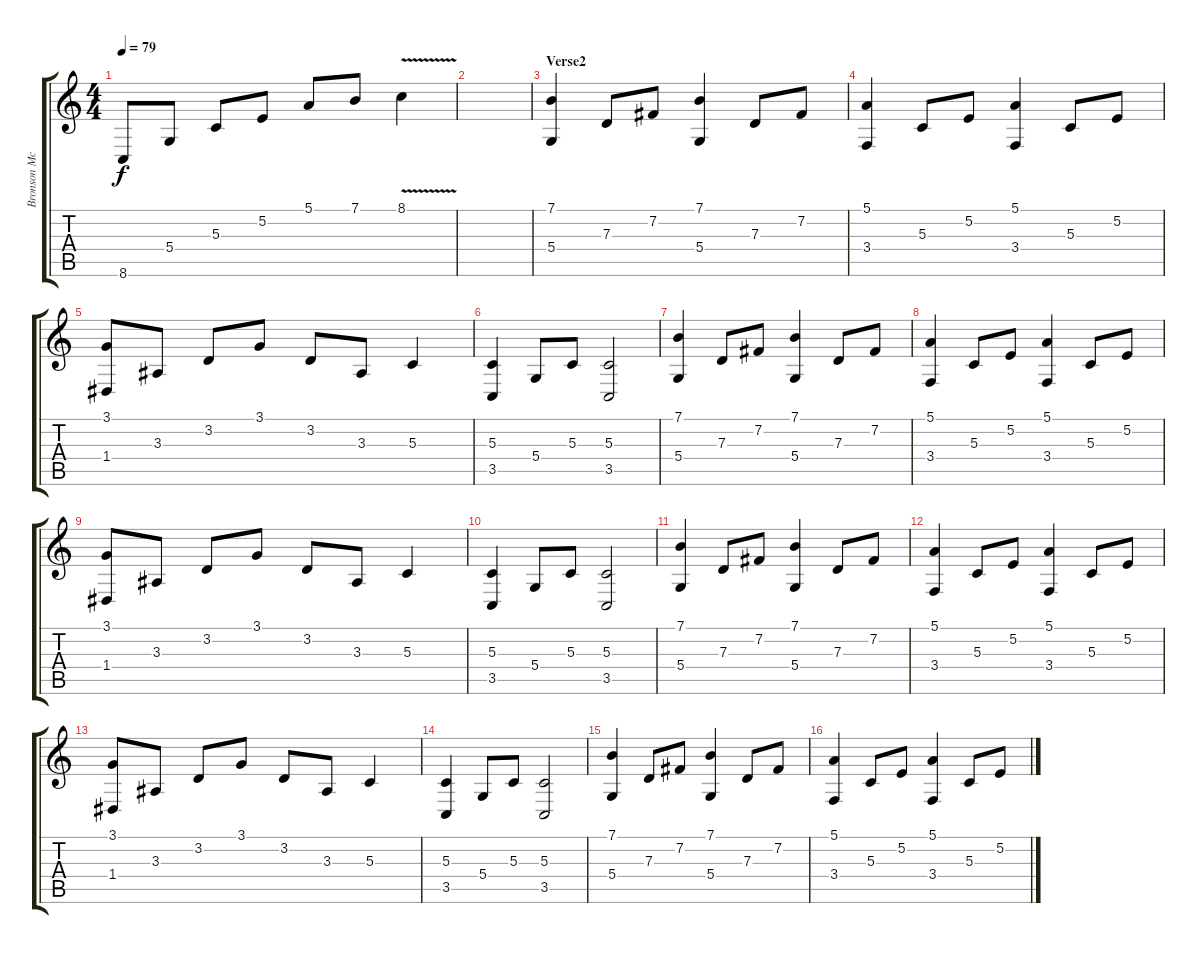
\track ("Bronson McDowall (Piano)* (See f5)" "Bronson Mc") {instrument electricgrandpiano}
\staff {score tabs}
\tuning (E4 B3 G3 D3 A2 E2) {hide}
\ts (4 4)
\tempo 79
\clef g2
\ks c
8.6.8{dy f} 5.4.8 5.3.8 5.2.8 5.1.8 7.1.8 8.1{v}.4 |
|
\section ("" "Verse2")
(7.1 5.4).4 7.3.8 7.2.8 (7.1 5.4).4 7.3.8 7.2.8 |
(5.1 3.4).4 5.3.8 5.2.8 (5.1 3.4).4 5.3.8 5.2.8 |
(3.1 1.4).8 3.3.8 3.2.8 3.1.8 3.2.8 3.3.8 5.3.4 |
(5.3 3.5).4 5.4.8 5.3.8 (5.3 3.5).2 |
(7.1 5.4).4 7.3.8 7.2.8 (7.1 5.4).4 7.3.8 7.2.8 |
(5.1 3.4).4 5.3.8 5.2.8 (5.1 3.4).4 5.3.8 5.2.8 |
(3.1 1.4).8 3.3.8 3.2.8 3.1.8 3.2.8 3.3.8 5.3.4 |
(5.3 3.5).4 5.4.8 5.3.8 (5.3 3.5).2 |
(7.1 5.4).4 7.3.8 7.2.8 (7.1 5.4).4 7.3.8 7.2.8 |
(5.1 3.4).4 5.3.8 5.2.8 (5.1 3.4).4 5.3.8 5.2.8 |
(3.1 1.4).8 3.3.8 3.2.8 3.1.8 3.2.8 3.3.8 5.3.4 |
(5.3 3.5).4 5.4.8 5.3.8 (5.3 3.5).2 |
(7.1 5.4).4 7.3.8 7.2.8 (7.1 5.4).4 7.3.8 7.2.8 |
(5.1 3.4).4 5.3.8 5.2.8 (5.1 3.4).4 5.3.8 5.2.8
